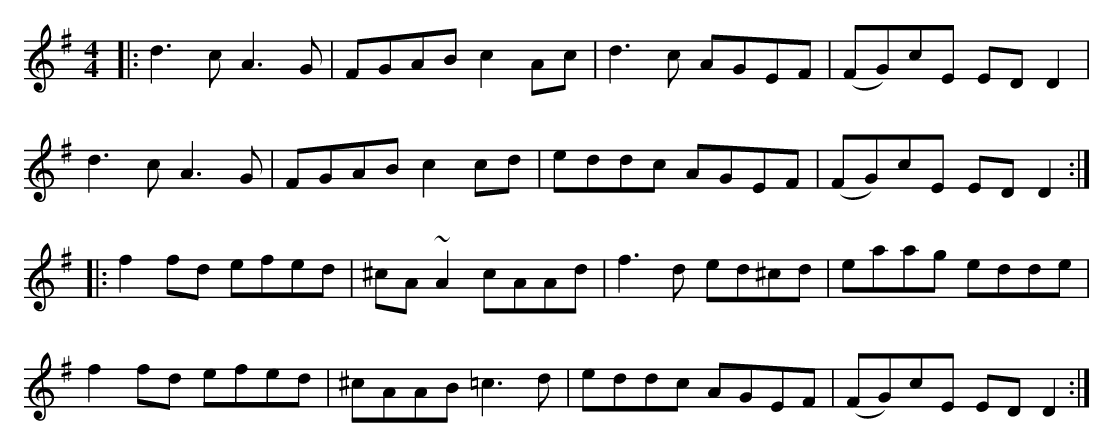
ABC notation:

X:1
M:4/4
K:Dmix
|:d3c A3G|FGAB c2Ac|d3c AGEF|(FG)cE EDD2|
d3c A3G|FGAB c2cd|eddc AGEF|(FG)cE EDD2:|
|:f2fd efed|^cA~A2 cAAd|f3d ed^cd|eaag edde|
f2fd efed|^cAAB =c3d|eddc AGEF|(FG)cE EDD2:|
